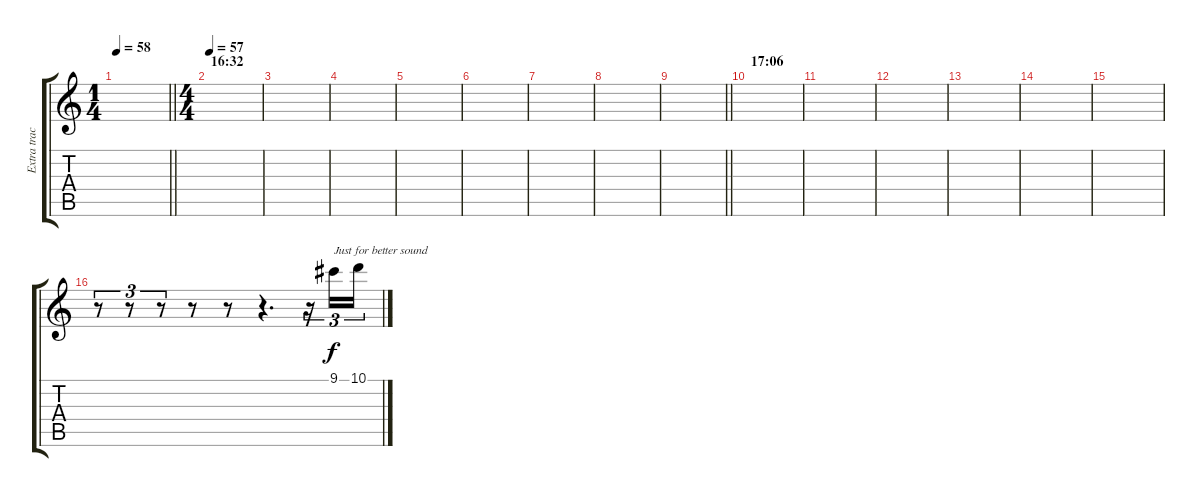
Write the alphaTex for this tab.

\track ("Extra track" "Extra trac") {instrument acousticguitarsteel}
\staff {score tabs}
\tuning (E4 B3 G3 D3 A2 E2) {hide}
\ts (1 4)
\tempo 58
\clef g2
\barLineRight lightlight
\ks c
|
\ts (4 4)
\section ("" "16:32")
\tempo 57
|
|
|
|
|
|
|
\barLineRight lightlight
|
\section ("" "17:06")
|
|
|
|
|
|
r.8{tu (3 2) volume 12 instrument panflute} r.8{tu (3 2)} r.8{tu (3 2)} r.8 r.8 r.4{d} r.16{tu (3 2)} 9.1.16{tu (3 2) txt "Just for better sound"} 10.1.16{tu (3 2)}
